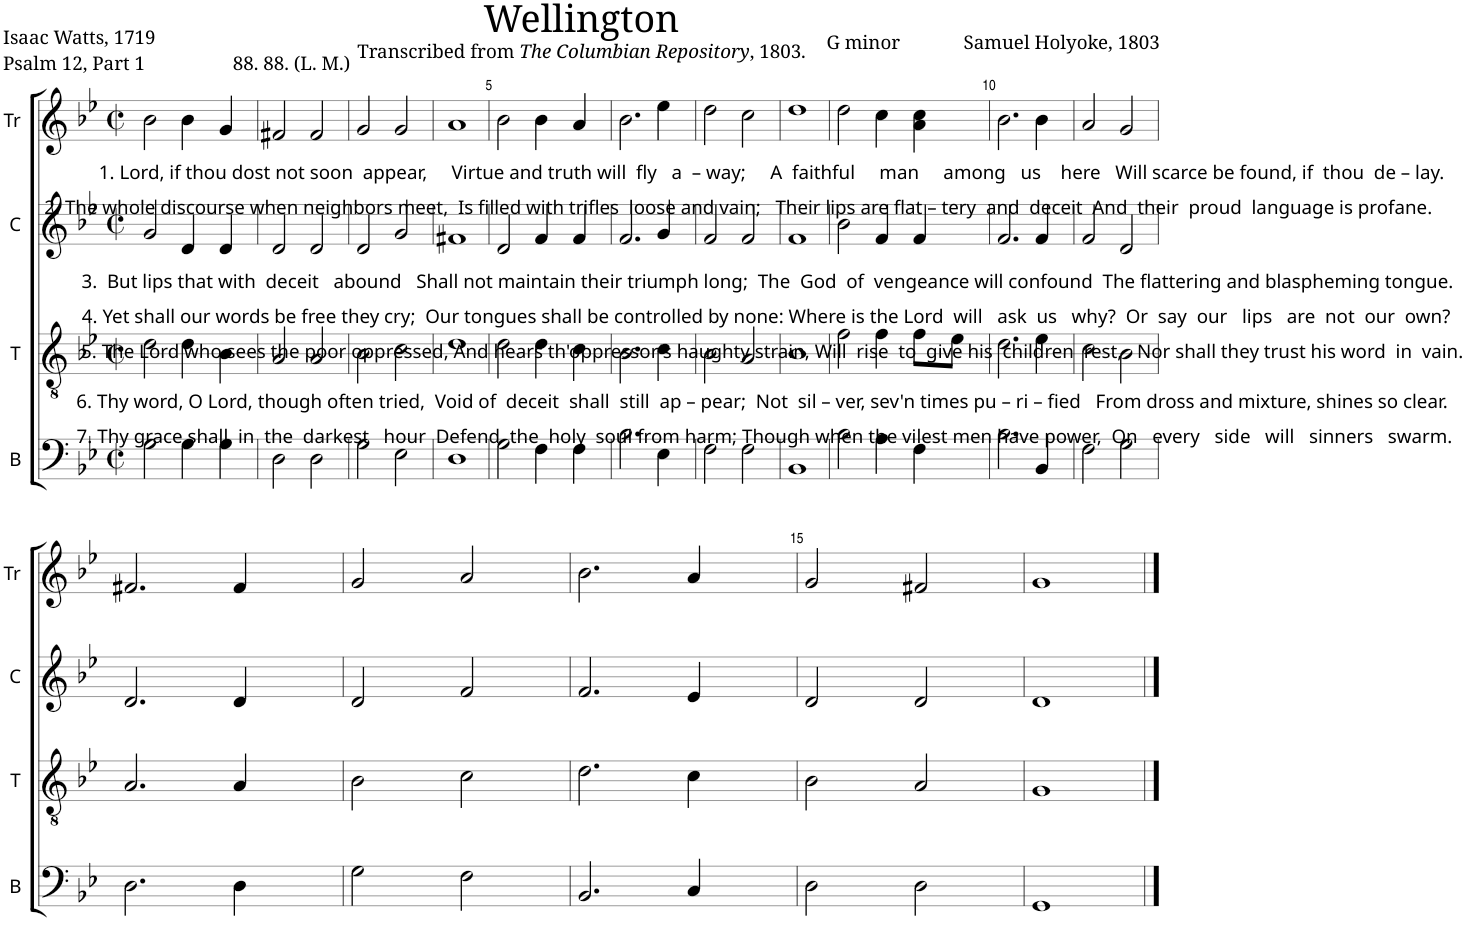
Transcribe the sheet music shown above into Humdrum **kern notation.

**kern	**kern	**kern	**kern
*part4	*part3	*part2	*part1
*staff4	*staff3	*staff2	*staff1
*I"B	*I"T	*I"C	*I"Tr
*I'B	*I'T	*I'C	*I'Tr
*clefF4	*clefGv2	*clefG2	*clefG2
*k[b-e-]	*k[b-e-]	*k[b-e-]	*k[b-e-]
*M2/2	*M2/2	*M2/2	*M2/2
*met(c|)	*met(c|)	*met(c|)	*met(c|)
=1	=1	=1	=1
!	!	!	!LO:TX:b:t=1. Lord, if thou dost not soon  appear,     Virtue and truth will  fly   a  – way;     A  faithful     man     among   us    here   Will scarce be found, if  thou  de – lay.
!	!	!	!LO:TX:b:t=2. The whole discourse when neighbors meet,  Is filled with trifles  loose and vain;   Their lips are flat – tery  and  deceit  And  their  proud  language is profane.
!	!	!LO:TX:b:t=3.  But lips that with  deceit   abound   Shall not maintain their triumph long;  The  God  of  vengeance will confound  The flattering and blaspheming tongue.	!
!	!	!LO:TX:b:t=4. Yet shall our words be free they cry;  Our tongues shall be controlled by none&colon; Where is the Lord  will   ask  us   why?  Or  say  our   lips   are  not  our  own?	!
!	!	!LO:TX:b:t=5. The Lord who sees the poor oppressed, And hears th'oppressor's haughty strain, Will  rise  to  give his  children  rest,   Nor shall they trust his word  in  vain.	!
!	!LO:TX:b:t=6. Thy word, O Lord, though often tried,  Void of  deceit  shall  still  ap – pear;  Not  sil – ver, sev'n times pu – ri – fied   From dross and mixture, shines so clear.	!	!
!	!LO:TX:b:t=7. Thy grace shall  in  the  darkest   hour  Defend  the  holy  soul from harm; Though when the vilest men have power,  On   every   side   will   sinners   swarm.	!	!
2G\	2d\	2g/	2b-\
4G\	4d\	4d/	4b-\
4G\	4B-\	4d/	4g/
=2	=2	=2	=2
2D\	2A/	2d/	2f#X/
2D\	2A/	2d/	2f#/
=3	=3	=3	=3
2G\	2B-\	2d/	2g/
2E-\	2c\	2g/	2g/
=4	=4	=4	=4
1D	1d	1f#X	1a
=5	=5	=5	=5
2G\	2d\	2d/	2b-\
4F\	4d\	4f/	4b-\
4F\	4c\	4f/	4a/
=6	=6	=6	=6
2.B-\	2.B-\	2.f/	2.b-\
4E-\	4c\	4g/	4ee-\
=7	=7	=7	=7
2F\	2B-\	2f/	2dd\
2F\	2A/	2f/	2cc\
=8	=8	=8	=8
1BB-	1B-	1f	1dd
=9	=9	=9	=9
2B-\	2f\	2b-\	2dd\
4A\	4f\	4f/	4cc\
4F\	8f\L	4f/	4a\ 4cc\
.	8e-\J	.	.
=10	=10	=10	=10
2.B-\	2.d\	2.f/	2.b-\
4BB-/	4e-\	4f/	4b-\
=11	=11	=11	=11
2F\	2c\	2f/	2a/
2G\	2B-\	2d/	2g/
!!LO:LB:g=z
=12	=12	=12	=12
2.D\	2.A/	2.d/	2.f#X/
4D\	4A/	4d/	4f#/
=13	=13	=13	=13
2G\	2B-\	2d/	2g/
2F\	2c\	2f/	2a/
=14	=14	=14	=14
2.BB-/	2.d\	2.f/	2.b-\
4C/	4c\	4e-/	4a/
=15	=15	=15	=15
2D\	2B-\	2d/	2g/
2D\	2A/	2d/	2f#X/
=16	=16	=16	=16
1GG	1G	1d	1g
==	==	==	==
*-	*-	*-	*-
